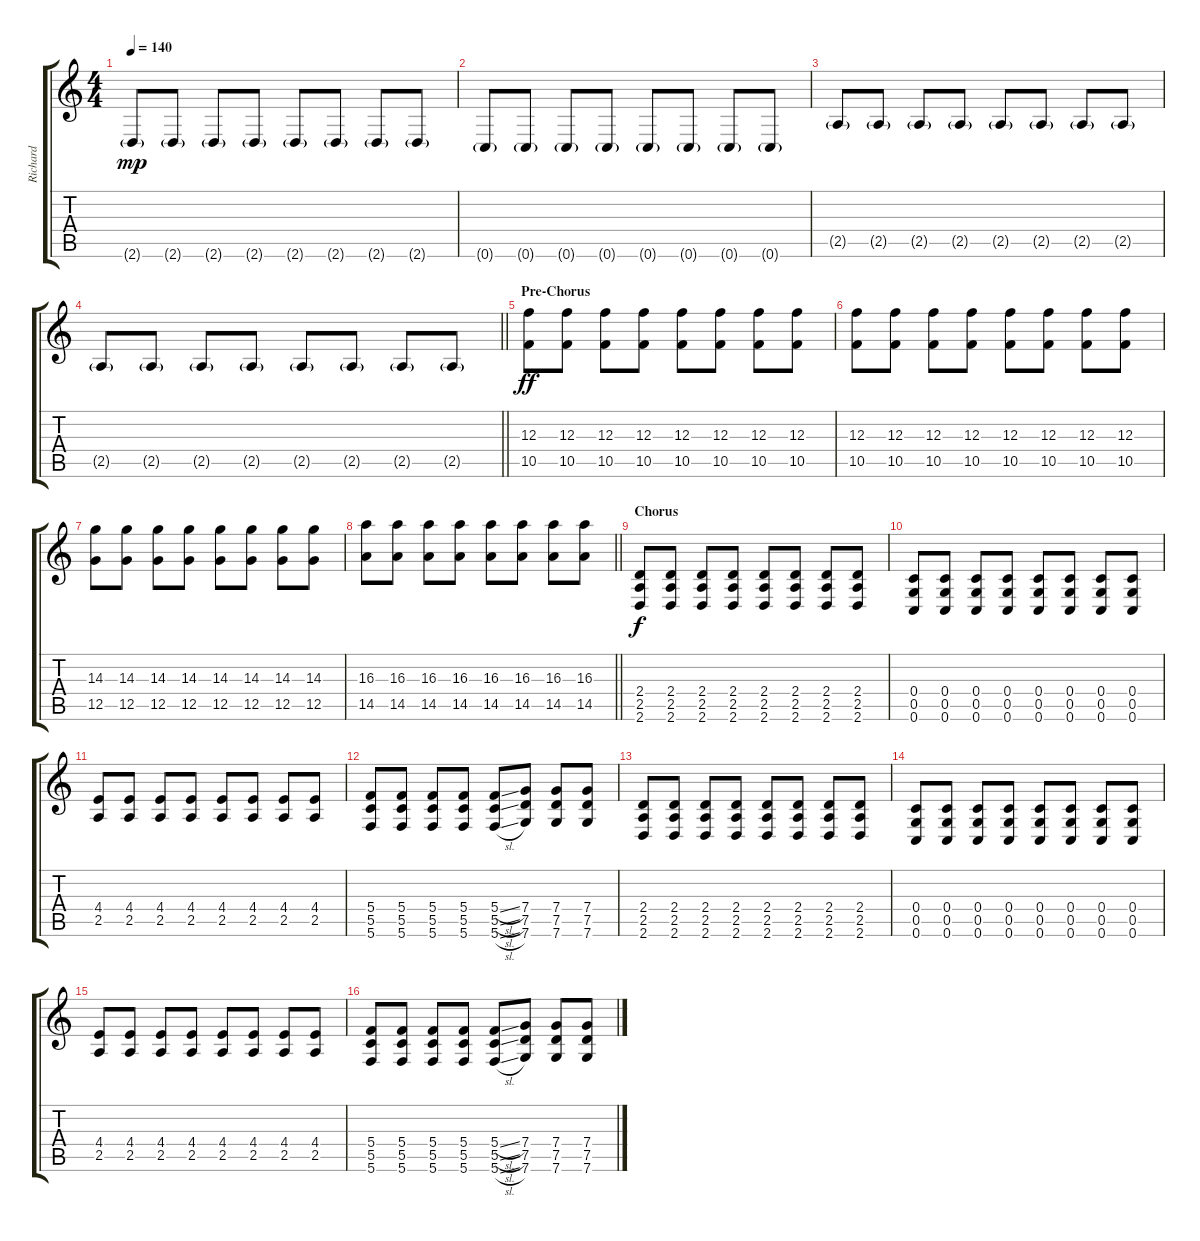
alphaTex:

\track ("Richard" "Richard") {instrument distortionguitar}
\staff {score tabs}
\tuning (D4 A3 F3 C3 G2 C2) {hide}
\ts (4 4)
\tempo 140
\clef g2
\ks c
2.6{g}.8{dy mp} 2.6{g}.8 2.6{g}.8 2.6{g}.8 2.6{g}.8 2.6{g}.8 2.6{g}.8 2.6{g}.8 |
0.6{g}.8 0.6{g}.8 0.6{g}.8 0.6{g}.8 0.6{g}.8 0.6{g}.8 0.6{g}.8 0.6{g}.8 |
2.5{g}.8 2.5{g}.8 2.5{g}.8 2.5{g}.8 2.5{g}.8 2.5{g}.8 2.5{g}.8 2.5{g}.8 |
\barLineRight lightlight
2.5{g}.8 2.5{g}.8 2.5{g}.8 2.5{g}.8 2.5{g}.8 2.5{g}.8 2.5{g}.8 2.5{g}.8 |
\section ("" "Pre-Chorus")
(12.3 10.5).8{dy ff volume 16} (12.3 10.5).8 (12.3 10.5).8 (12.3 10.5).8 (12.3 10.5).8 (12.3 10.5).8 (12.3 10.5).8 (12.3 10.5).8 |
(12.3 10.5).8 (12.3 10.5).8 (12.3 10.5).8 (12.3 10.5).8 (12.3 10.5).8 (12.3 10.5).8 (12.3 10.5).8 (12.3 10.5).8 |
(14.3 12.5).8 (14.3 12.5).8 (14.3 12.5).8 (14.3 12.5).8 (14.3 12.5).8 (14.3 12.5).8 (14.3 12.5).8 (14.3 12.5).8 |
\barLineRight lightlight
(16.3 14.5).8 (16.3 14.5).8 (16.3 14.5).8 (16.3 14.5).8 (16.3 14.5).8 (16.3 14.5).8 (16.3 14.5).8 (16.3 14.5).8 |
\section ("" "Chorus")
(2.4 2.5 2.6).8{dy f} (2.4 2.5 2.6).8 (2.4 2.5 2.6).8 (2.4 2.5 2.6).8 (2.4 2.5 2.6).8 (2.4 2.5 2.6).8 (2.4 2.5 2.6).8 (2.4 2.5 2.6).8 |
(0.4 0.5 0.6).8 (0.4 0.5 0.6).8 (0.4 0.5 0.6).8 (0.4 0.5 0.6).8 (0.4 0.5 0.6).8 (0.4 0.5 0.6).8 (0.4 0.5 0.6).8 (0.4 0.5 0.6).8 |
(4.4 2.5).8 (4.4 2.5).8 (4.4 2.5).8 (4.4 2.5).8 (4.4 2.5).8 (4.4 2.5).8 (4.4 2.5).8 (4.4 2.5).8 |
(5.4 5.5 5.6).8 (5.4 5.5 5.6).8 (5.4 5.5 5.6).8 (5.4 5.5 5.6).8 (5.4{sl} 5.5{sl} 5.6{sl}).8 (7.4 7.5 7.6).8 (7.4 7.5 7.6).8 (7.4 7.5 7.6).8 |
(2.4 2.5 2.6).8 (2.4 2.5 2.6).8 (2.4 2.5 2.6).8 (2.4 2.5 2.6).8 (2.4 2.5 2.6).8 (2.4 2.5 2.6).8 (2.4 2.5 2.6).8 (2.4 2.5 2.6).8 |
(0.4 0.5 0.6).8 (0.4 0.5 0.6).8 (0.4 0.5 0.6).8 (0.4 0.5 0.6).8 (0.4 0.5 0.6).8 (0.4 0.5 0.6).8 (0.4 0.5 0.6).8 (0.4 0.5 0.6).8 |
(4.4 2.5).8 (4.4 2.5).8 (4.4 2.5).8 (4.4 2.5).8 (4.4 2.5).8 (4.4 2.5).8 (4.4 2.5).8 (4.4 2.5).8 |
(5.4 5.5 5.6).8 (5.4 5.5 5.6).8 (5.4 5.5 5.6).8 (5.4 5.5 5.6).8 (5.4{sl} 5.5{sl} 5.6{sl}).8 (7.4 7.5 7.6).8 (7.4 7.5 7.6).8 (7.4 7.5 7.6).8
